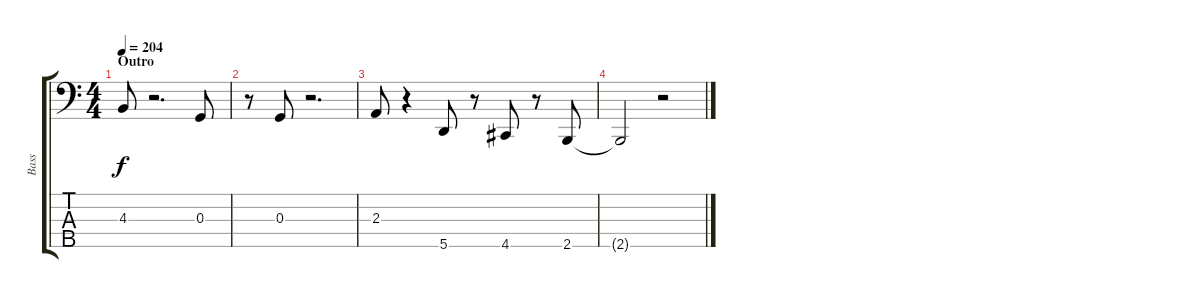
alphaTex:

\track ("Bass" "Bass") {instrument electricbassfinger}
\staff {score tabs}
\tuning (F2 C2 G1 D1 A0) {hide}
\ts (4 4)
\section ("" "Outro")
\tempo 204
\clef f4
\ks c
4.3.8{dy f} r.2{d} 0.3.8 |
r.8 0.3.8 r.2{d} |
2.3.8 r.4 5.5.8 r.8 4.5.8 r.8 2.5.8 |
2.5{t}.2 r.2
